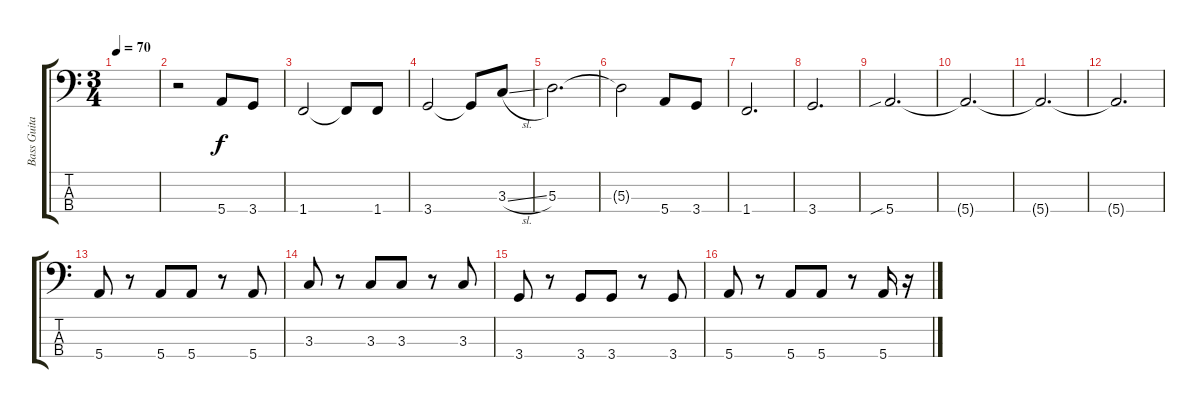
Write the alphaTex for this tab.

\track ("Bass Guitar" "Bass Guita") {instrument electricbassfinger}
\staff {score tabs}
\tuning (G2 D2 A1 E1) {hide}
\ts (3 4)
\tempo 70
\clef f4
\ks c
|
r.2 5.4.8 3.4.8 |
1.4.2 1.4{t}.8 1.4.8 |
3.4.2 3.4{t}.8 3.3{sl}.8 |
5.3.2{d} |
5.3{t}.2 5.4.8 3.4.8 |
1.4.2{d} |
3.4.2{d} |
5.4{sib}.2{d} |
5.4{t}.2{d} |
5.4{t}.2{d} |
5.4{t}.2{d} |
5.4.8 r.8 5.4.8 5.4.8 r.8 5.4.8 |
3.3.8 r.8 3.3.8 3.3.8 r.8 3.3.8 |
3.4.8 r.8 3.4.8 3.4.8 r.8 3.4.8 |
5.4.8 r.8 5.4.8 5.4.8 r.8 5.4.16 r.16
